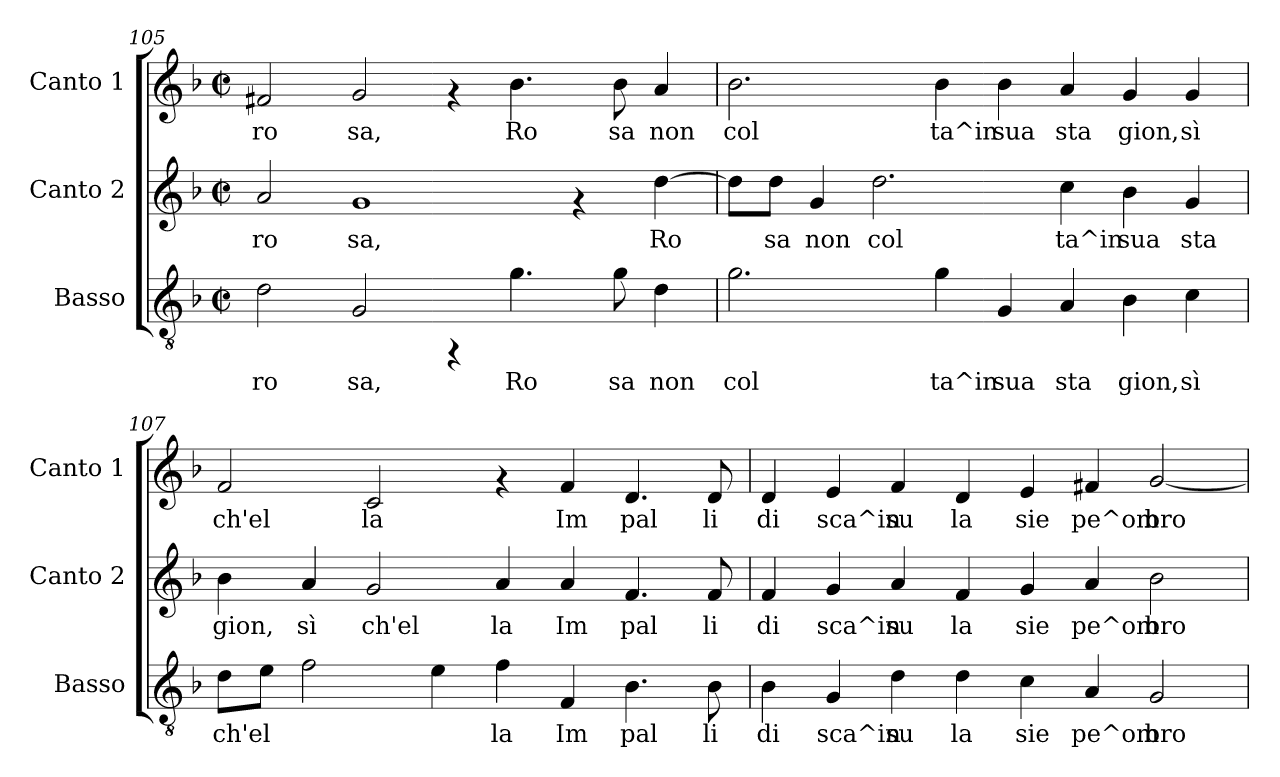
**kern	**text	**kern	**text	**kern	**text
*part3	*part3	*part2	*part2	*part1	*part1
*staff3	*staff3	*staff2	*staff2	*staff1	*staff1
*I"Basso	*	*I"Canto 2	*	*I"Canto 1	*
*I'Basso	*	*I'Canto 2	*	*I'Canto 1	*
!!LO:LB:g=z
*clefGv2	*	*clefG2	*	*clefG2	*
*k[b-]	*	*k[b-]	*	*k[b-]	*
*F:	*	*F:	*	*F:	*
*M2/2	*	*M2/2	*	*M2/2	*
*met(c|)	*	*met(c|)	*	*met(c|)	*
=105	=105	=105	=105	=105	=105
!	!LO:LY:b:cj	!	!LO:LY:b:cj	!	!LO:LY:b:cj
2d\	ro	2a/	ro	2f#X/	ro
!	!LO:LY:b:cj	!	!LO:LY:b:cj	!	!LO:LY:b:cj
2G/	sa,	1g	sa,	2g/	sa,
4rFF	.	.	.	4rf	.
!	!LO:LY:b:cj	!	!	!	!LO:LY:b:cj
4.g\	Ro	.	.	4.b-\	Ro
.	.	4rf	.	.	.
!	!LO:LY:b:cj	!	!	!	!LO:LY:b:cj
8g\	sa	.	.	8b-\	sa
!	!LO:LY:b:cj	!	!LO:LY:b:cj	!	!LO:LY:b:cj
4d\	non	[>4dd\	Ro	4a/	non
=106	=106	=106	=106	=106	=106
!	!LO:LY:b:cj	!	!LO:LY:b:cj	!	!LO:LY:b:cj
2.g\	col	8dd\L]	.	2.b-\	col
!	!	!	!LO:LY:b:cj	!	!
.	.	8dd\J	sa	.	.
!	!	!	!LO:LY:b:cj	!	!
.	.	4g/	non	.	.
!	!	!	!LO:LY:b:cj	!	!
.	.	2.dd\	col	.	.
!	!LO:LY:b:cj	!	!	!	!LO:LY:b:cj
4g\	ta^in	.	.	4b-\	ta^in
!	!LO:LY:b:cj	!	!	!	!LO:LY:b:cj
4G/	sua	.	.	4b-\	sua
!	!LO:LY:b:cj	!	!LO:LY:b:cj	!	!LO:LY:b:cj
4A/	sta	4cc\	ta^in	4a/	sta
!	!LO:LY:b:cj	!	!LO:LY:b:cj	!	!LO:LY:b:cj
4B-\	gion,	4b-\	sua	4g/	gion,
!	!LO:LY:b:cj	!	!LO:LY:b:cj	!	!LO:LY:b:cj
4c\	sì	4g/	sta	4g/	sì
=107	=107	=107	=107	=107	=107
!	!LO:LY:b:cj	!	!LO:LY:b:cj	!	!LO:LY:b:cj
8d\L	ch'el	4b-\	gion,	2f/	ch'el
!	!LO:LY:b:cj	!	!	!	!
8e\J	.	.	.	.	.
!	!LO:LY:b:cj	!	!LO:LY:b:cj	!	!
2f\	.	4a/	sì	.	.
!	!	!	!LO:LY:b:cj	!	!LO:LY:b:cj
.	.	2g/	ch'el	2c/	la
!	!LO:LY:b:cj	!	!	!	!
4e\	.	.	.	.	.
!	!LO:LY:b:cj	!	!LO:LY:b:cj	!	!
4f\	la	4a/	la	4rf	.
!	!LO:LY:b:cj	!	!LO:LY:b:cj	!	!LO:LY:b:cj
4F/	Im	4a/	Im	4f/	Im
!	!LO:LY:b:cj	!	!LO:LY:b:cj	!	!LO:LY:b:cj
4.B-\	pal	4.f/	pal	4.d/	pal
!	!LO:LY:b:cj	!	!LO:LY:b:cj	!	!LO:LY:b:cj
8B-\	li	8f/	li	8d/	li
=108	=108	=108	=108	=108	=108
!	!LO:LY:b:cj	!	!LO:LY:b:cj	!	!LO:LY:b:cj
4B-\	di	4f/	di	4d/	di
!	!LO:LY:b:cj	!	!LO:LY:b:cj	!	!LO:LY:b:cj
4G/	sca^in	4g/	sca^in	4e/	sca^in
!	!LO:LY:b:cj	!	!LO:LY:b:cj	!	!LO:LY:b:cj
4d\	su	4a/	su	4f/	su
!	!LO:LY:b:cj	!	!LO:LY:b:cj	!	!LO:LY:b:cj
4d\	la	4f/	la	4d/	la
!	!LO:LY:b:cj	!	!LO:LY:b:cj	!	!LO:LY:b:cj
4c\	sie	4g/	sie	4e/	sie
!	!LO:LY:b:cj	!	!LO:LY:b:cj	!	!LO:LY:b:cj
4A/	pe^om	4a/	pe^om	4f#X/	pe^om
!	!LO:LY:b:cj	!	!LO:LY:b:cj	!	!LO:LY:b:cj
2G/	bro	2b-\	bro	[<2g/	bro
=	=	=	=	=	=
*-	*-	*-	*-	*-	*-
